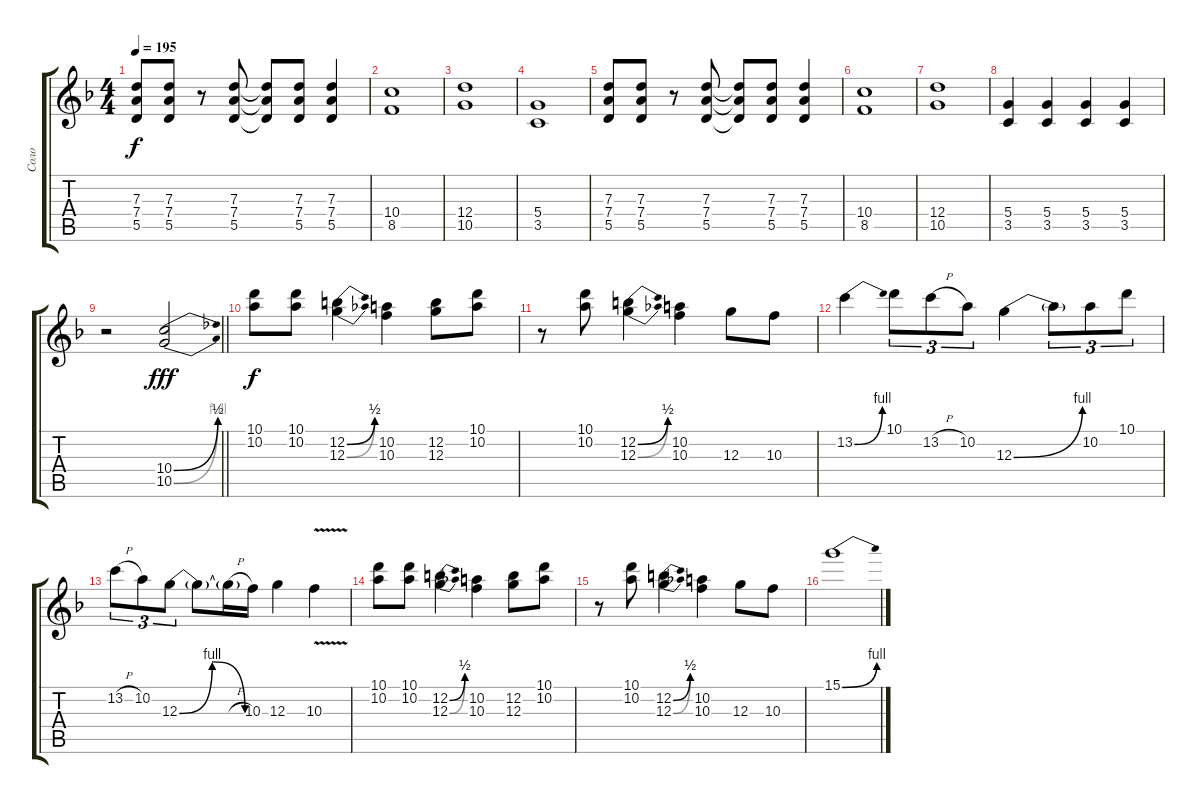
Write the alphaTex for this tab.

\track ("Соло" "Соло") {instrument distortionguitar}
\staff {score tabs}
\tuning (E4 B3 G3 D3 A2 E2) {hide}
\ts (4 4)
\tempo 195
\clef g2
\ks f
(7.3 7.4 5.5).8{dy f} (7.3 7.4 5.5).8 r.8 (7.3 7.4 5.5).8 (7.3{t} 7.4{t} 5.5{t}).8 (7.3 7.4 5.5).8 (7.3 7.4 5.5).4 |
(10.4 8.5).1 |
(12.4 10.5).1 |
(5.4 3.5).1 |
(7.3 7.4 5.5).8 (7.3 7.4 5.5).8 r.8 (7.3 7.4 5.5).8 (7.3{t} 7.4{t} 5.5{t}).8 (7.3 7.4 5.5).8 (7.3 7.4 5.5).4 |
(10.4 8.5).1 |
(12.4 10.5).1 |
(5.4 3.5).4 (5.4 3.5).4 (5.4 3.5).4 (5.4 3.5).4 |
\barLineRight lightlight
r.2 (10.4{be (bend 0 0 60 2)} 10.5{be (bend 0 0 60 4)}).2{dy fff} |
(10.1 10.2).8{dy f} (10.1 10.2).8 (12.2{be (bend 0 0 60 2)} 12.3{be (bend 0 0 60 2)}).4 (10.2 10.3).4 (12.2 12.3).8 (10.1 10.2).8 |
r.8 (10.1 10.2).8 (12.2{be (bend 0 0 60 2)} 12.3{be (bend 0 0 60 2)}).4 (10.2 10.3).4 12.3.8 10.3.8 |
13.2{be (bend 0 0 60 4)}.4 10.1.8{tu (3 2)} 13.2{h}.8{tu (3 2)} 10.2.8{tu (3 2)} 12.3{be (bend 0 0 60 4)}.4 12.3{t}.8{tu (3 2)} 10.2.8{tu (3 2)} 10.1.8{tu (3 2)} |
13.2{h}.8{tu (3 2)} 10.2.8{tu (3 2)} 12.3{be (bendrelease 0 0 15 4 45 4 60 0)}.8{tu (3 2)} 12.3{t}.8 12.3{h t}.16 10.3.16 12.3.4 10.3{v}.4 |
(10.1 10.2).8 (10.1 10.2).8 (12.2{be (bend 0 0 60 2)} 12.3{be (bend 0 0 60 2)}).4 (10.2 10.3).4 (12.2 12.3).8 (10.1 10.2).8 |
r.8 (10.1 10.2).8 (12.2{be (bend 0 0 60 2)} 12.3{be (bend 0 0 60 2)}).4 (10.2 10.3).4 12.3.8 10.3.8 |
15.1{be (bend 0 0 60 4)}.1
